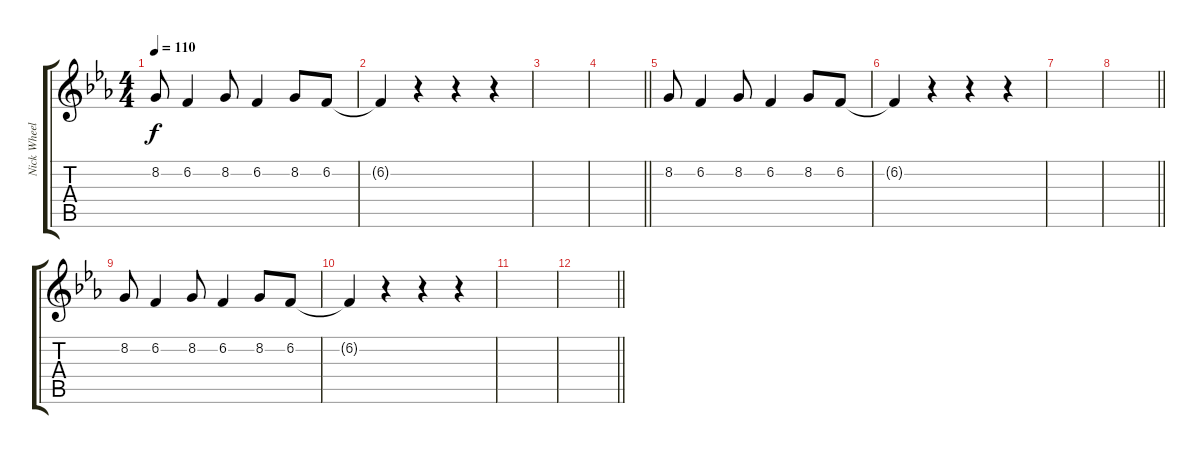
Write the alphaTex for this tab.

\track ("Nick Wheeler (Backup Vocals)" "Nick Wheel") {instrument tenorsax}
\staff {score tabs}
\tuning (E4 B3 G3 D3 A2 E2) {hide}
\ts (4 4)
\tempo 110
\clef g2
\ks eb
8.2.8{dy f} 6.2.4 8.2.8 6.2.4 8.2.8 6.2.8 |
6.2{t}.4 r.4 r.4 r.4 |
|
\barLineRight lightlight
|
8.2.8 6.2.4 8.2.8 6.2.4 8.2.8 6.2.8 |
6.2{t}.4 r.4 r.4 r.4 |
|
\barLineRight lightlight
|
8.2.8 6.2.4 8.2.8 6.2.4 8.2.8 6.2.8 |
6.2{t}.4 r.4 r.4 r.4 |
|
\barLineRight lightlight
